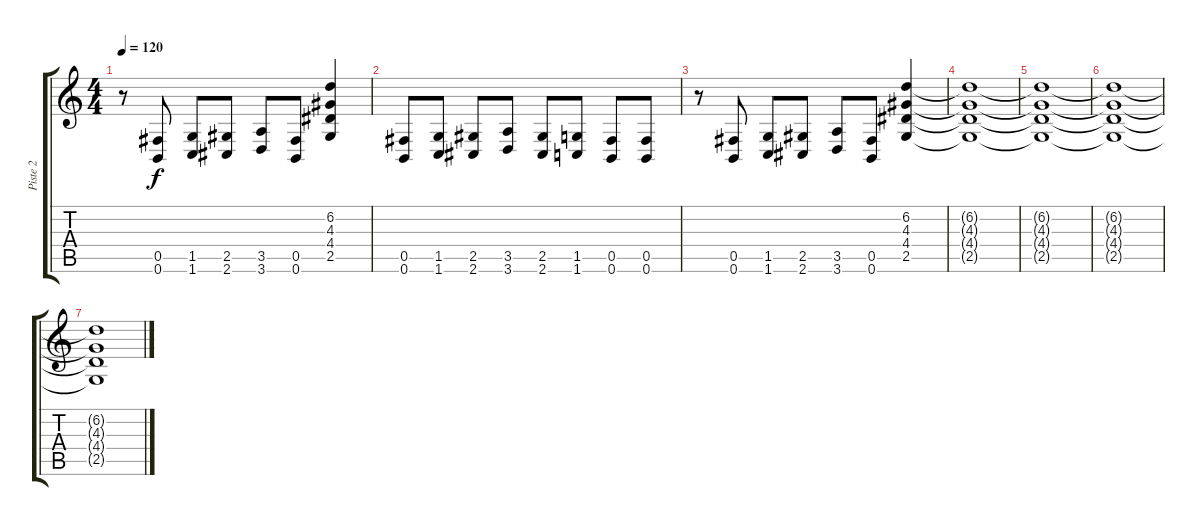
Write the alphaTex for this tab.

\track ("Piste 2" "Piste 2") {instrument distortionguitar}
\staff {score tabs}
\tuning (Db4 Ab3 E3 B2 Gb2 B1) {hide}
\ts (4 4)
\tempo 120
\clef g2
\ks c
r.8{dy f} (0.5 0.6).8 (1.5 1.6).8 (2.5 2.6).8 (3.5 3.6).8 (0.5 0.6).8 (6.2 4.3 4.4 2.5).4 |
(0.5 0.6).8 (1.5 1.6).8 (2.5 2.6).8 (3.5 3.6).8 (2.5 2.6).8 (1.5 1.6).8 (0.5 0.6).8 (0.5 0.6).8 |
r.8 (0.5 0.6).8 (1.5 1.6).8 (2.5 2.6).8 (3.5 3.6).8 (0.5 0.6).8 (6.2 4.3 4.4 2.5).4 |
(6.2{t} 4.3{t} 4.4{t} 2.5{t}).1 |
(6.2{t} 4.3{t} 4.4{t} 2.5{t}).1 |
(6.2{t} 4.3{t} 4.4{t} 2.5{t}).1 |
(6.2{t} 4.3{t} 4.4{t} 2.5{t}).1
